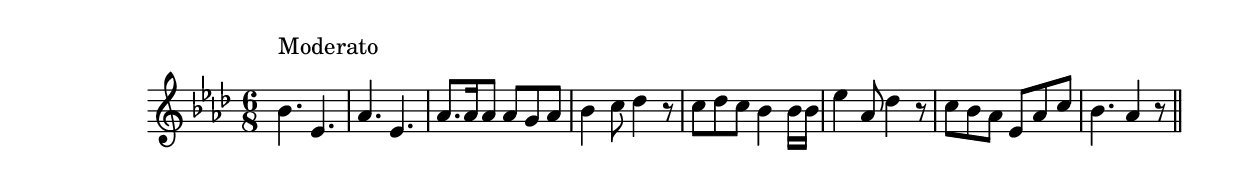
\version "2.14.0"
%{\header {
  title = "Beautiful Isle of Somewhere"
  composer = "J.S. Fearis"
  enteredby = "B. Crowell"
}%}
\score{{\key as \major
\time 6/8
%{\tempo 8=130
%}\relative bes' {
  bes4.^\markup{\column { "Moderato" " " }} es,4. | as4. es4. | as8. as16 as8 as g as | bes4 c8 des4 r8 |
  c8 des c bes4 bes16 bes | es4 as,8 des4 r8 | c8 bes as es as c | bes4. as4 r8
  \bar "||"
}

}}